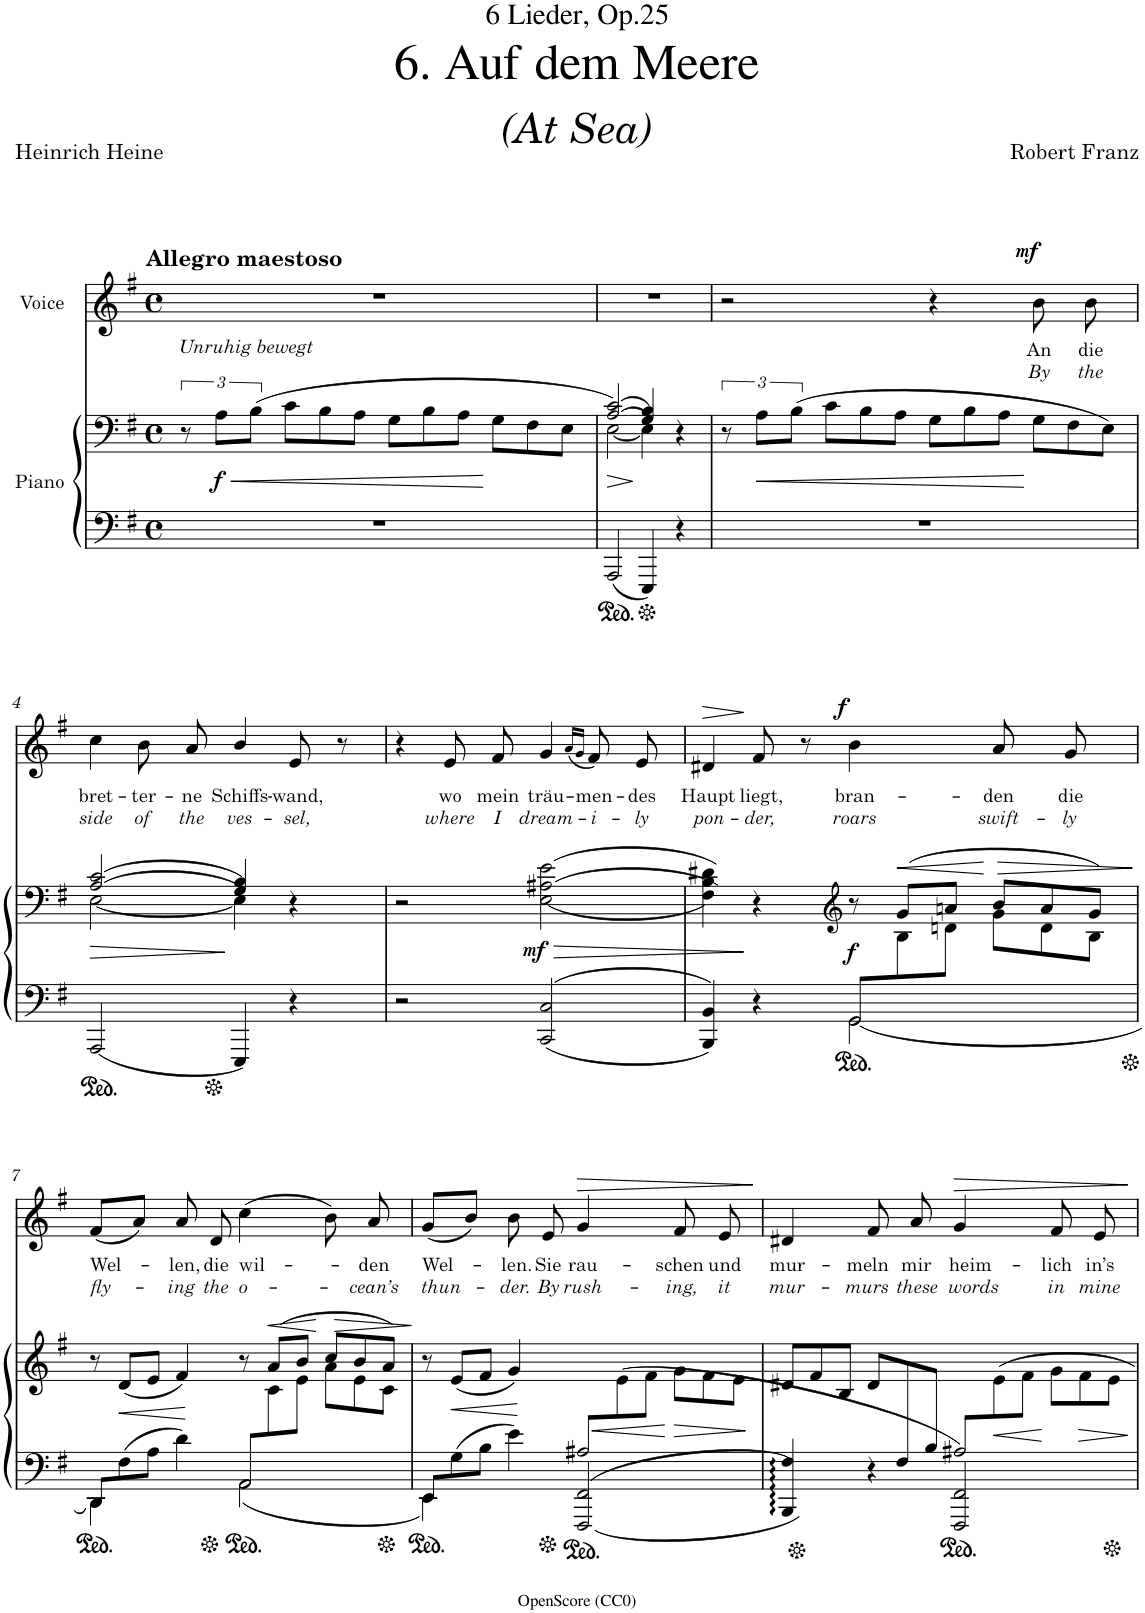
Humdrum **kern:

**kern	**kern	**dynam	**kern	**text	**text	**dynam
*part2	*part2	*part2	*part1	*part1	*part1	*part1
*staff3	*staff2	*staff2/3	*staff1	*staff1	*staff1	*staff1
*I"Piano	*	*	*I"Voice	*	*	*
*I'Pno	*	*	*	*	*	*
*clefF4	*clefF4	*	*clefG2	*	*	*
*k[f#]	*k[f#]	*	*k[f#]	*	*	*
*M4/4	*M4/4	*	*M4/4	*	*	*
*met(c)	*met(c)	*	*met(c)	*	*	*
=1	=1	=1	=1	=1	=1	=1
!	!	!	!LO:TX:a:B:t=Allegro maestoso	!	!	!
!	!	!	!LO:TX:b:i:t=Unruhig bewegt	!	!	!
1r	12r	.	1r	.	.	.
!	!	!LO:HP:b	!	!	!	!
!	!	!LO:DY:n=1:b	!	!	!	!
.	12A\L	< f	.	.	.	.
.	(12B\J	.	.	.	.	.
*	*Xtuplet	*	*	*	*	*
.	12c\L	.	.	.	.	.
.	12B\	.	.	.	.	.
.	12A\J	.	.	.	.	.
.	12G\L	.	.	.	.	.
.	12B\	.	.	.	.	.
.	12A\J	.	.	.	.	.
.	12G\L	[	.	.	.	.
.	12F#\	.	.	.	.	.
.	12E\J	.	.	.	.	.
=2	=2	=2	=2	=2	=2	=2
!	!	!LO:HP:b	!	!	!	!
*	*^	*	*	*	*	*
2AAA/	((2A/ 2c/)	[2E\	>	1r	.	.	.
4EEE/	4G/ 4B/))	4E\]	]	.	.	.	.
4r	4r	4ryy	.	.	.	.	.
*	*v	*v	*	*	*	*	*
=3	=3	=3	=3	=3	=3	=3
*	*tuplet	*	*	*	*	*
1r	12r	.	2r	.	.	.
!	!	!LO:HP:b	!	!	!	!
.	12A\L	<	.	.	.	.
.	(12B\J	.	.	.	.	.
*	*Xtuplet	*	*	*	*	*
.	12c\L	.	.	.	.	.
.	12B\	.	.	.	.	.
.	12A\J	.	.	.	.	.
.	12G\L	.	4r	.	.	.
.	12B\	.	.	.	.	.
.	12A\J	.	.	.	.	.
!	!	!	!	!LO:LY:b	!LO:LY:b	!LO:DY:a
.	12G\L	[	8b\	An	By	mf
.	12F#\	.	.	.	.	.
!	!	!	!	!LO:LY:b	!LO:LY:b	!
.	.	.	8b\	die	the	.
.	12E\J)	.	.	.	.	.
!!LO:LB:g=z
=4	=4	=4	=4	=4	=4	=4
!	!	!LO:HP:b	!	!LO:LY:b	!LO:LY:b	!
*	*^	*	*	*	*	*
2AAA/	((2A/ 2c/	[2E\	>	4cc\	bret-	side	.
!	!	!	!	!	!LO:LY:b	!LO:LY:b	!
.	.	.	.	8b\	-ter-	of	.
!	!	!	!	!	!LO:LY:b	!LO:LY:b	!
.	.	.	.	8a/	-ne	the	.
!	!	!	!	!	!LO:LY:b	!LO:LY:b	!
4EEE/	4G/ 4B/))	4E\]	]	4b/	Schiffs-	ves-	.
!	!	!	!	!	!LO:LY:b	!LO:LY:b	!
4r	4r	4ryy	.	8e/	-wand,	-sel,	.
.	.	.	.	8r	.	.	.
*	*v	*v	*	*	*	*	*
=5	=5	=5	=5	=5	=5	=5
2r	2r	.	4r	.	.	.
!	!	!	!	!LO:LY:b	!LO:LY:b	!
.	.	.	8e/	wo	where	.
!	!	!	!	!LO:LY:b	!LO:LY:b	!
.	.	.	8f#/	mein	I	.
!	!	!LO:HP:b	!	!LO:LY:b	!LO:LY:b	!
!	!	!LO:DY:n=1:b	!	!	!	!
2CC/ 2C/	(((<2E\ 2A#X\ 2e\	> mf	4g/	träu-	dream-	.
.	.	.	(16qa/LL	.	.	.
.	.	.	16qg/JJ	.	.	.
!	!	!	!	!LO:LY:b	!LO:LY:b	!
.	.	.	8f#/)	-men-	-i-	.
!	!	!	!	!LO:LY:b	!LO:LY:b	!
.	.	.	8e/	-des	-ly	.
=6	=6	=6	=6	=6	=6	=6
*^	*^	*	*	*	*	*
!	!	!	!	!	!	!LO:LY:b	!LO:LY:b	!LO:HP:b
4BBB/ 4BB/	2ryy	4F#\ 4B\ 4d#X\)))	12%7ryy	.	4d#X/	Haupt	pon-	>
!	!	!	!	!	!	!LO:LY:b	!LO:LY:b	!
4r	.	4r	.	]	8f#/	liegt,	-der,	]
.	.	.	.	.	8r	.	.	.
*	*	*clefG2	*	*	*	*	*	*
*ped	*	*	*	*	*	*	*	*
*Xtuplet	*	*	*	*	*	*	*	*
!LO:N:head=open	!	!	!	!LO:DY:b	!	!LO:LY:b	!LO:LY:b	!LO:DY:a
12GG/L	2GG\	12r	.	f	4b\	bran-	roars	f
!	!	!	!	!LO:HP:b	!	!	!	!
12%5ryy	.	(>12g/L	12B\	<	.	.	.	.
.	.	12an/J	12dn\J	.	.	.	.	.
!	!	!	!	!LO:HP:n=1:b	!	!LO:LY:b	!LO:LY:b	!
.	.	12b/L	12g\L	[ >	8a/	-den	swift-	.
.	.	12a/	12d\	.	.	.	.	.
!	!	!	!	!	!	!LO:LY:b	!LO:LY:b	!
.	.	.	.	.	8g/	die	-ly	.
.	.	12g/J)	12B\J	.	.	.	.	.
*v	*v	*	*	*	*	*	*	*
*	*v	*v	*	*	*	*	*
.	.	]	.	.	.	.
!!LO:LB:g=z
=7	=7	=7	=7	=7	=7	=7
*^	*	*	*	*	*	*
*	*	*Xped	*	*	*	*	*
*	*	*^	*	*	*	*	*
!	!	!	!	!	!	!LO:LY:b	!LO:LY:b	!
12DD/L	4DD\	12r	12%7ryy	.	(8f#/L	Wel-	fly-	.
!	!	!	!	!LO:HP:b	!	!	!	!
12F#\	.	(12d/L	.	<	.	.	.	.
.	.	.	.	.	8a/J)	.	.	.
12A\J	.	12e/J	.	.	.	.	.	.
!	!	!	!	!	!	!LO:LY:b	!LO:LY:b	!
4d\	4ryy	4f#/)	.	[	8a/	-len,	-ing	.
!	!	!	!	!	!	!LO:LY:b	!LO:LY:b	!
.	.	.	.	.	8d/	die	the	.
*ped	*	*	*	*	*	*	*	*
!LO:N:head=open	!	!	!	!	!	!LO:LY:b	!LO:LY:b	!
12AA/L	2AA\	12r	.	.	(4cc\	wil-	o-	.
!	!	!	!	!LO:HP:b	!	!	!	!
12%5ryy	.	(>12a/L	12c\	<	.	.	.	.
.	.	12b/J	12e\J	.	.	.	.	.
!	!	!	!	!LO:HP:n=1:b	!	!	!	!
.	.	12cc/L	12a\L	[ >	8b\)	.	.	.
.	.	12b/	12e\	.	.	.	.	.
!	!	!	!	!	!	!LO:LY:b	!LO:LY:b	!
.	.	.	.	.	8a/	-den	-cean’s	.
.	.	12a/J)	12c\J	.	.	.	.	.
*v	*v	*	*	*	*	*	*	*
*	*v	*v	*	*	*	*	*
.	.	]	.	.	.	.
=8	=8	=8	=8	=8	=8	=8
*^	*	*	*	*	*	*
*	*^	*	*	*	*	*	*
*	*	*	*Xped	*	*	*	*	*
!	!	!	!	!	!	!LO:LY:b	!LO:LY:b	!
2ryy	12EE/L	4EE\	12r	.	(8g/L	Wel-	thun-	.
!	!	!	!	!LO:HP:b	!	!	!	!
.	12G\	.	(12e/L	<	.	.	.	.
.	.	.	.	.	8b/J)	.	.	.
.	12B\J	.	12f#/J	.	.	.	.	.
!	!	!	!	!	!	!LO:LY:b	!LO:LY:b	!
.	4e\	2.ryy	4g/)	[	8b\	-len.	-der.	.
!	!	!	!	!	!	!LO:LY:b	!LO:LY:b	!
.	.	.	.	.	8e/	Sie	By	.
!LO:N:head=open	!	!	!	!LO:HP:b=2	!	!LO:LY:b	!LO:LY:b	!LO:HP:b
12A#X/L	2FFF#/ 2FF#/	.	12ryy	<	4g/	rau-	rush-	>
12%5ryy	.	.	(12e\	.	.	.	.	.
.	.	.	12f#\J	.	.	.	.	.
!	!	!	!	!LO:HP:n=1:b	!	!LO:LY:b	!LO:LY:b	!
.	.	.	12g\L	[ >	8f#/	-schen	-ing,	.
.	.	.	12f#\	.	.	.	.	.
!	!	!	!	!	!	!LO:LY:b	!LO:LY:b	!
.	.	.	.	.	8e/	und	it	.
.	.	.	12e\J	.	.	.	.	.
*v	*v	*v	*	*	*	*	*	*
.	.	]	.	.	.	]
=9	=9	=9	=9	=9	=9	=9
*^	*	*	*	*	*	*
!	!	!	!	!	!LO:LY:b	!LO:LY:b	!
3ryy	4BBB/ 4F#/	12d#X/L	.	4d#X/	mur-	mur-	.
.	.	12f#/	.	.	.	.	.
.	.	12B/J	.	.	.	.	.
!	!	!	!	!	!LO:LY:b	!LO:LY:b	!
.	4r	12d#/L	.	8f#/	-meln	-murs	.
12F#/	.	4ryy	.	.	.	.	.
!	!	!	!	!	!LO:LY:b	!LO:LY:b	!
.	.	.	.	8a/	mir	these	.
12B/J	.	.	.	.	.	.	.
!LO:N:head=open	!	!	!	!	!LO:LY:b	!LO:LY:b	!LO:HP:b
12A#X/L)	2FFF#/ 2FF#/	.	.	4g/	heim-	words	>
!	!	!	!LO:HP:b	!	!	!	!
12%5ryy	.	12e\	<	.	.	.	.
.	.	12f#\J	.	.	.	.	.
!	!	!	!LO:HP:n=1:b	!	!LO:LY:b	!LO:LY:b	!
.	.	12g\L	[ >	8f#/	-lich	in	.
.	.	12f#\	.	.	.	.	.
!	!	!	!	!	!LO:LY:b	!LO:LY:b	!
.	.	.	.	8e/	in’s	mine	.
.	.	12e\J	.	.	.	.	.
*v	*v	*	*	*	*	*	*
.	.	]	.	.	.	]
=	=	=	=	=	=	=
*-	*-	*-	*-	*-	*-	*-
